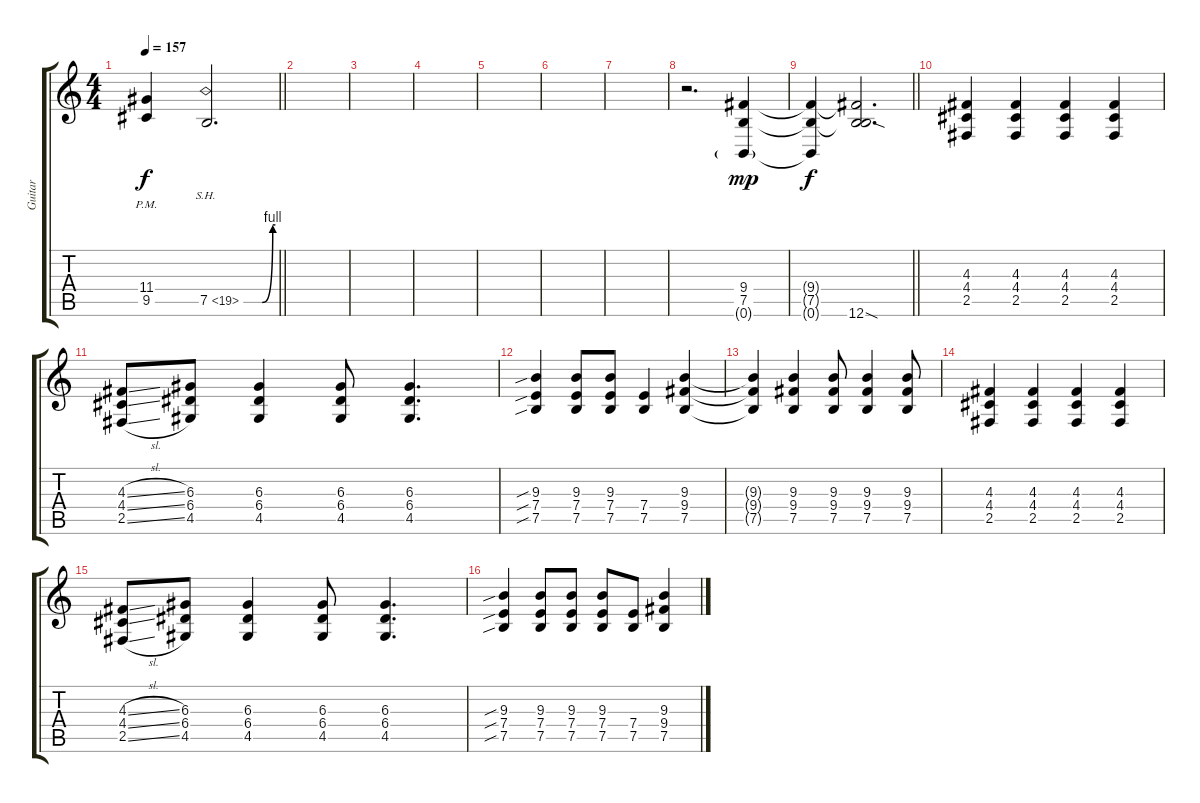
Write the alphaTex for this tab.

\track ("Guitar" "Guitar") {instrument distortionguitar}
\staff {score tabs}
\tuning (B3 Gb3 D3 A2 E2 B1) {hide}
\ts (4 4)
\tempo 157
\clef g2
\barLineRight lightlight
\ks c
(11.4{pm} 9.5{pm}).4{dy f} 7.5{be (custom 0 0 35 0 55 4 60 4) sh 12}.2{d} |
\section ("" "")
|
|
|
|
|
|
r.2{d} (9.4 7.5 0.6{g}).4{dy mp} |
\barLineRight lightlight
(9.4{t} 7.5{t} 0.6{t}).4{dy f} (9.4{t} 7.5{t} 12.6{sod}).2{d} |
\section ("" "")
(4.3 4.4 2.5).4 (4.3 4.4 2.5).4 (4.3 4.4 2.5).4 (4.3 4.4 2.5).4 |
(4.3{sl} 4.4{ss} 2.5{sl}).8 (6.3 6.4 4.5).8 (6.3 6.4 4.5).4 (6.3 6.4 4.5).8 (6.3 6.4 4.5).4{d} |
(9.3{sib} 7.4{sib} 7.5{sib}).4 (9.3 7.4 7.5).8 (9.3 7.4 7.5).8 (7.4 7.5).4 (9.3 9.4 7.5).4 |
(9.3{t} 9.4{t} 7.5{t}).4 (9.3 9.4 7.5).4 (9.3 9.4 7.5).8 (9.3 9.4 7.5).4 (9.3 9.4 7.5).8 |
(4.3 4.4 2.5).4 (4.3 4.4 2.5).4 (4.3 4.4 2.5).4 (4.3 4.4 2.5).4 |
(4.3{sl} 4.4{ss} 2.5{sl}).8 (6.3 6.4 4.5).8 (6.3 6.4 4.5).4 (6.3 6.4 4.5).8 (6.3 6.4 4.5).4{d} |
(9.3{sib} 7.4{sib} 7.5{sib}).4 (9.3 7.4 7.5).8 (9.3 7.4 7.5).8 (9.3 7.4 7.5).8 (7.4 7.5).8 (9.3 9.4 7.5).4
